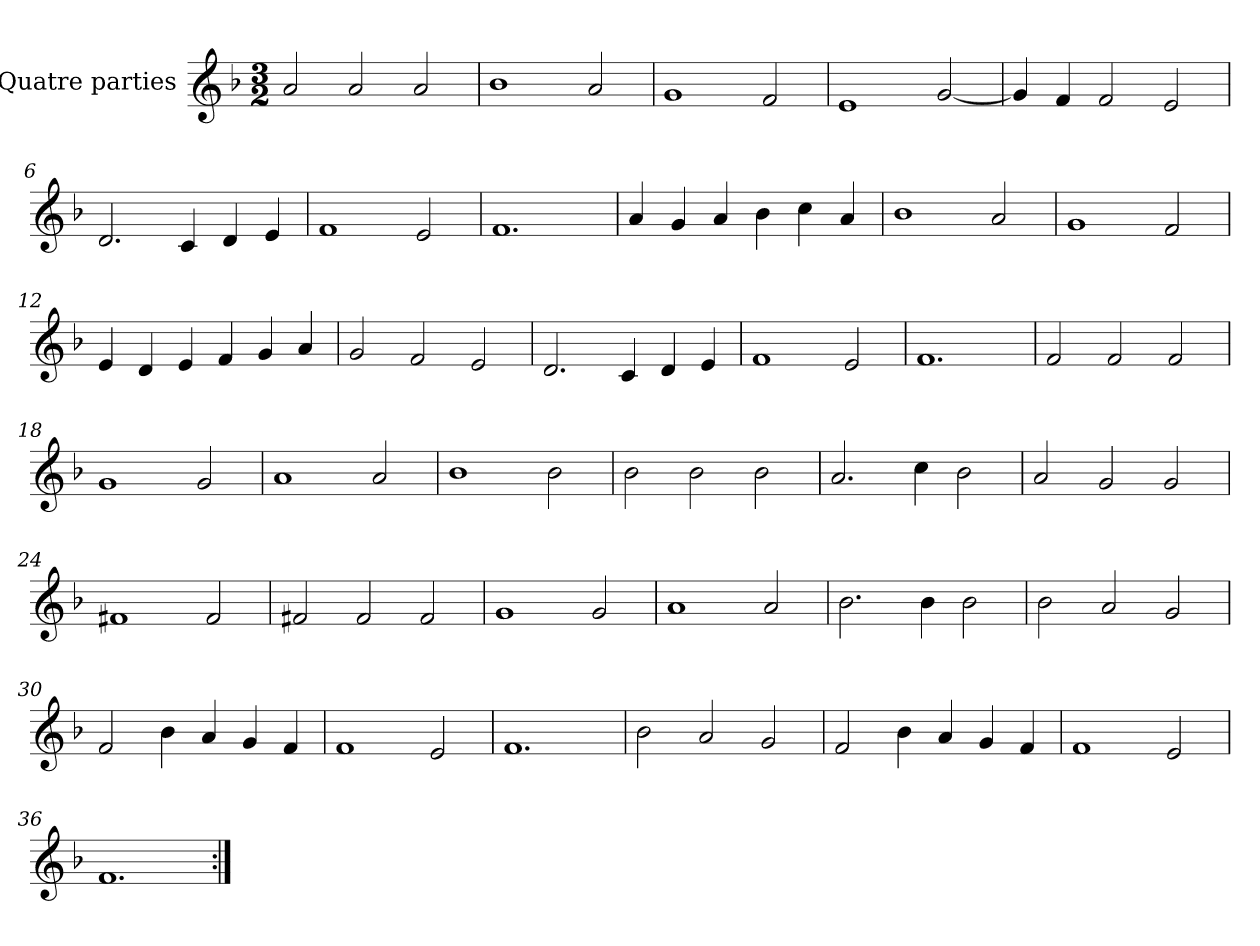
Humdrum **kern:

**kern
*part1
*staff1
*I"Quatre parties
*clefG2
*k[b-]
*M3/2
*MM180
=1
2a/
2a/
2a/
=2
1b-
2a/
=3
1g
2f/
=4
1e
[2g/
=5
4g/]
4f/
2f/
2e/
=6
2.d/
4c/
4d/
4e/
=7
1f
2e/
=8
1.f
=9
4a/
4g/
4a/
4b-\
4cc\
4a/
=10
1b-
2a/
=11
1g
2f/
=12
4e/
4d/
4e/
4f/
4g/
4a/
=13
2g/
2f/
2e/
=14
2.d/
4c/
4d/
4e/
=15
1f
2e/
=16
1.f
=17
2f/
2f/
2f/
=18
1g
2g/
=19
1a
2a/
=20
1b-
2b-\
=21
2b-\
2b-\
2b-\
=22
2.a/
4cc\
2b-\
=23
2a/
2g/
2g/
=24
1f#X
2f#/
=25
2f#X/
2f#/
2f#/
=26
1g
2g/
=27
1a
2a/
=28
2.b-\
4b-\
2b-\
=29
2b-\
2a/
2g/
=30
2f/
4b-\
4a/
4g/
4f/
=31
1f
2e/
=32
1.f
=33
2b-\
2a/
2g/
=34
2f/
4b-\
4a/
4g/
4f/
=35
1f
2e/
=36
1.f
=:|!
*-
